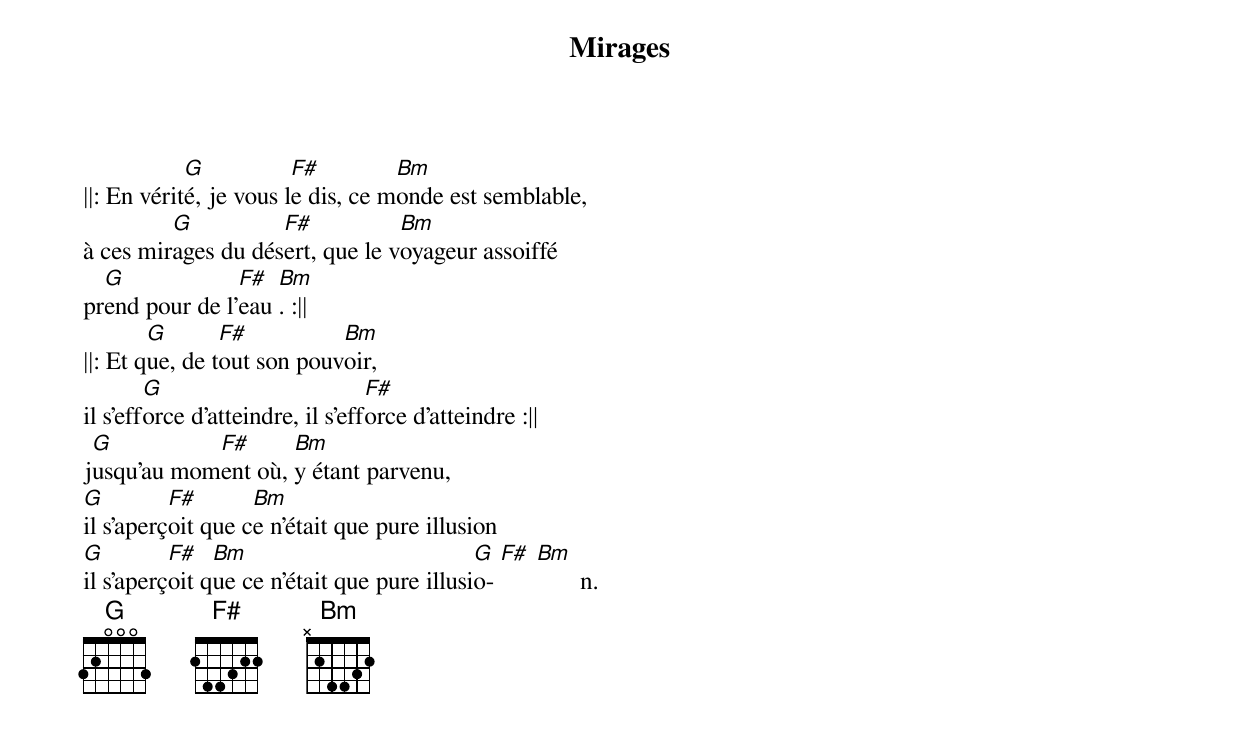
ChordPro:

{title: Mirages}
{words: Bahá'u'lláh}
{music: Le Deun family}
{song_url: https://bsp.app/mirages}

||: En vérit[G]é, je vous l[F#]e dis, ce m[Bm]onde est semblable,
à ces mir[G]ages du dés[F#]ert, que le v[Bm]oyageur assoiffé
pr[G]end pour de l’[F#]eau [Bm]. :||
||: Et q[G]ue, de t[F#]out son pouv[Bm]oir,
il s’eff[G]orce d’atteindre, il s’eff[F#]orce d’atteindre :||
j[G]usqu’au mom[F#]ent où, [Bm]y étant parvenu,
[G]il s’aperç[F#]oit que c[Bm]e n’était que pure illusion
[G]il s’aperç[F#]oit q[Bm]ue ce n’était que pure illusi[G]o- [F#] [Bm]       n.
